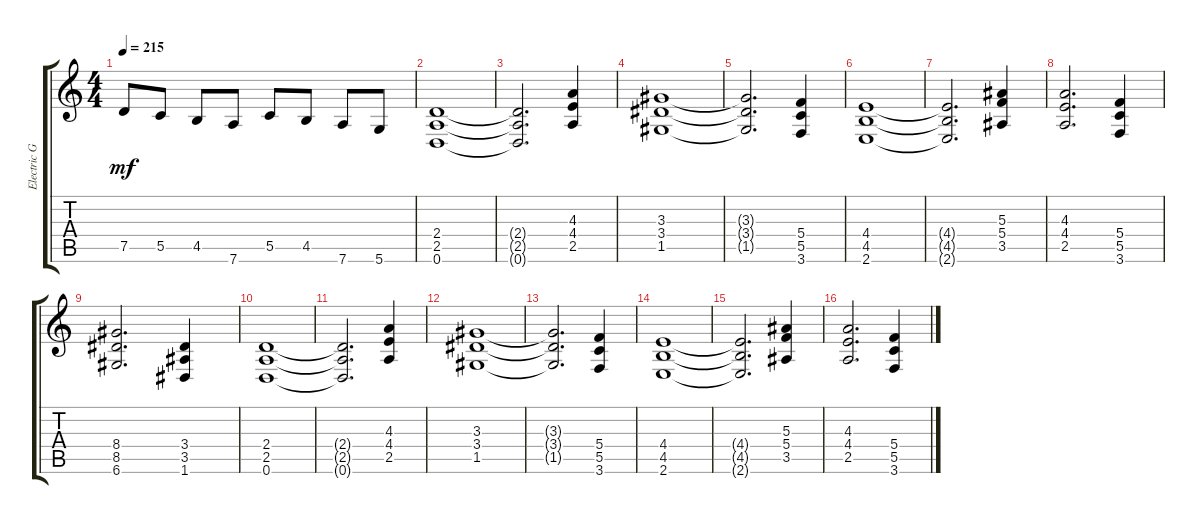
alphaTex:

\track ("Electric Guitar" "Electric G") {instrument distortionguitar}
\staff {score tabs}
\tuning (D4 A3 F3 C3 G2 D2) {hide}
\ts (4 4)
\tempo 215
\clef g2
\ks c
7.5.8{dy mf} 5.5.8 4.5.8 7.6.8 5.5.8 4.5.8 7.6.8 5.6.8 |
(2.4 2.5 0.6).1 |
(2.4{t} 2.5{t} 0.6{t}).2{d} (4.3 4.4 2.5).4 |
(3.3 3.4 1.5).1 |
(3.3{t} 3.4{t} 1.5{t}).2{d} (5.4 5.5 3.6).4 |
(4.4 4.5 2.6).1 |
(4.4{t} 4.5{t} 2.6{t}).2{d} (5.3 5.4 3.5).4 |
(4.3 4.4 2.5).2{d} (5.4 5.5 3.6).4 |
(8.4 8.5 6.6).2{d} (3.4 3.5 1.6).4 |
(2.4 2.5 0.6).1 |
(2.4{t} 2.5{t} 0.6{t}).2{d} (4.3 4.4 2.5).4 |
(3.3 3.4 1.5).1 |
(3.3{t} 3.4{t} 1.5{t}).2{d} (5.4 5.5 3.6).4 |
(4.4 4.5 2.6).1 |
(4.4{t} 4.5{t} 2.6{t}).2{d} (5.3 5.4 3.5).4 |
(4.3 4.4 2.5).2{d} (5.4 5.5 3.6).4
